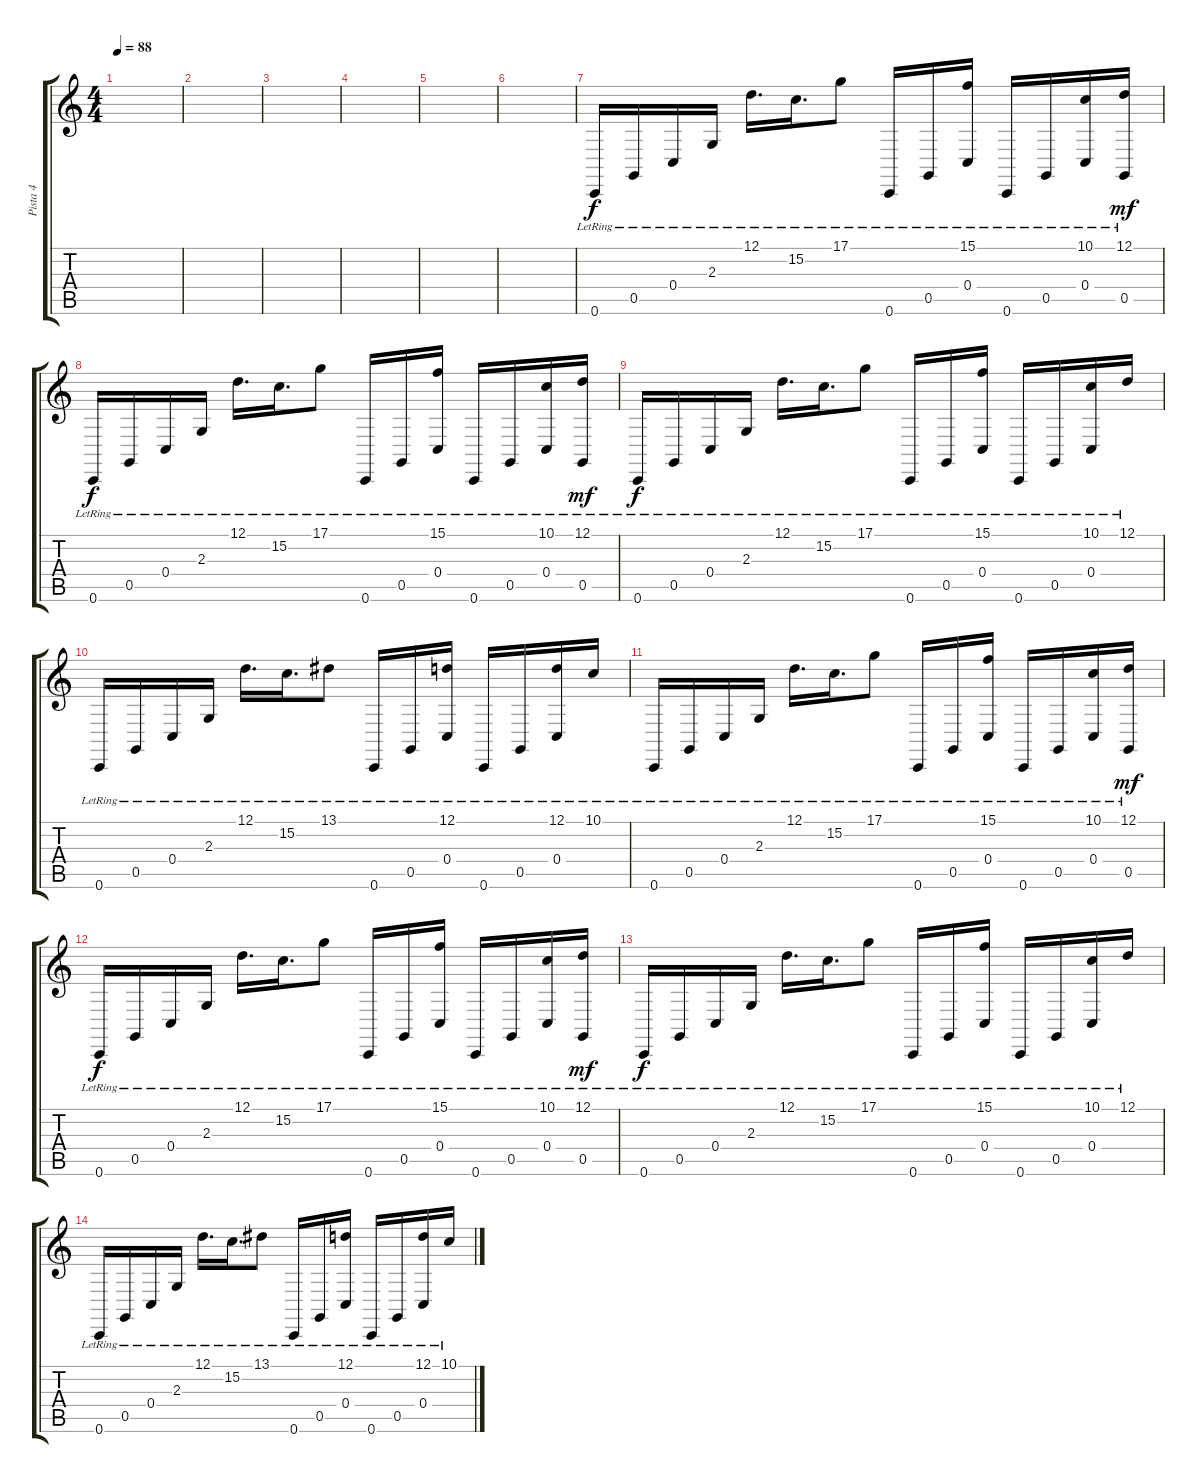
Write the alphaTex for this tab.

\track ("Pista 4" "Pista 4") {instrument brightacousticpiano}
\staff {score tabs}
\tuning (D4 A3 F3 C3 G2 C2) {hide}
\ts (4 4)
\tempo 88
\clef g2
\ks c
|
|
|
|
|
|
0.6{lr}.16{volume 12} 0.5{lr}.16 0.4{lr}.16 2.3{lr}.16 12.1{lr}.16{d} 15.2{lr}.16{d} 17.1{lr}.8 0.6{lr}.16 0.5{lr}.16 (15.1{lr} 0.4).16 0.6{lr}.16 0.5{lr}.16 (10.1{lr} 0.4).16 (12.1{lr} 0.5).16{dy mf} |
0.6{lr}.16{dy f} 0.5{lr}.16 0.4{lr}.16 2.3{lr}.16 12.1{lr}.16{d} 15.2{lr}.16{d} 17.1{lr}.8 0.6{lr}.16 0.5{lr}.16 (15.1{lr} 0.4).16 0.6{lr}.16 0.5{lr}.16 (10.1{lr} 0.4).16 (12.1{lr} 0.5).16{dy mf} |
0.6{lr}.16{dy f} 0.5{lr}.16 0.4{lr}.16 2.3{lr}.16 12.1{lr}.16{d} 15.2{lr}.16{d} 17.1{lr}.8 0.6{lr}.16 0.5{lr}.16 (15.1{lr} 0.4).16 0.6{lr}.16 0.5{lr}.16 (10.1{lr} 0.4).16 12.1{lr}.16 |
0.6{lr}.16 0.5{lr}.16 0.4{lr}.16 2.3{lr}.16 12.1{lr}.16{d} 15.2{lr}.16{d} 13.1{lr}.8 0.6{lr}.16 0.5{lr}.16 (12.1{lr} 0.4).16 0.6{lr}.16 0.5{lr}.16 (12.1{lr} 0.4).16 10.1{lr}.16 |
0.6{lr}.16 0.5{lr}.16 0.4{lr}.16 2.3{lr}.16 12.1{lr}.16{d} 15.2{lr}.16{d} 17.1{lr}.8 0.6{lr}.16 0.5{lr}.16 (15.1{lr} 0.4).16 0.6{lr}.16 0.5{lr}.16 (10.1{lr} 0.4).16 (12.1{lr} 0.5).16{dy mf} |
0.6{lr}.16{dy f} 0.5{lr}.16 0.4{lr}.16 2.3{lr}.16 12.1{lr}.16{d} 15.2{lr}.16{d} 17.1{lr}.8 0.6{lr}.16 0.5{lr}.16 (15.1{lr} 0.4).16 0.6{lr}.16 0.5{lr}.16 (10.1{lr} 0.4).16 (12.1{lr} 0.5).16{dy mf} |
0.6{lr}.16{dy f} 0.5{lr}.16 0.4{lr}.16 2.3{lr}.16 12.1{lr}.16{d} 15.2{lr}.16{d} 17.1{lr}.8 0.6{lr}.16 0.5{lr}.16 (15.1{lr} 0.4).16 0.6{lr}.16 0.5{lr}.16 (10.1{lr} 0.4).16 12.1{lr}.16 |
0.6{lr}.16 0.5{lr}.16 0.4{lr}.16 2.3{lr}.16 12.1{lr}.16{d} 15.2{lr}.16{d} 13.1{lr}.8 0.6{lr}.16 0.5{lr}.16 (12.1{lr} 0.4).16 0.6{lr}.16 0.5{lr}.16 (12.1{lr} 0.4).16 10.1{lr}.16
